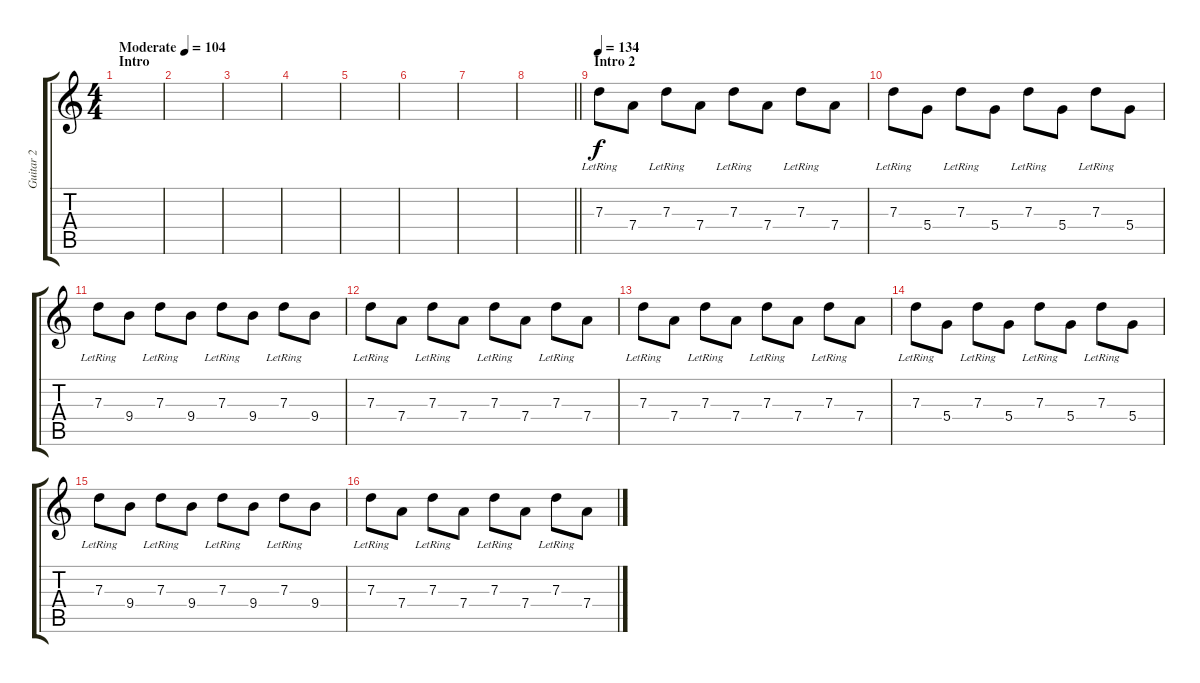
\track ("Guitar 2" "Guitar 2") {instrument overdrivenguitar}
\staff {score tabs}
\tuning (E4 B3 G3 D3 A2 E2) {hide}
\ts (4 4)
\section ("" "Intro")
\tempo (104 "Moderate")
\clef g2
\ks c
|
|
|
|
|
|
|
\barLineRight lightlight
|
\section ("" "Intro 2")
\tempo 134
7.3{lr}.8 7.4.8 7.3{lr}.8 7.4.8 7.3{lr}.8 7.4.8 7.3{lr}.8 7.4.8 |
7.3{lr}.8 5.4.8 7.3{lr}.8 5.4.8 7.3{lr}.8 5.4.8 7.3{lr}.8 5.4.8 |
7.3{lr}.8 9.4.8 7.3{lr}.8 9.4.8 7.3{lr}.8 9.4.8 7.3{lr}.8 9.4.8 |
7.3{lr}.8 7.4.8 7.3{lr}.8 7.4.8 7.3{lr}.8 7.4.8 7.3{lr}.8 7.4.8 |
7.3{lr}.8 7.4.8 7.3{lr}.8 7.4.8 7.3{lr}.8 7.4.8 7.3{lr}.8 7.4.8 |
7.3{lr}.8 5.4.8 7.3{lr}.8 5.4.8 7.3{lr}.8 5.4.8 7.3{lr}.8 5.4.8 |
7.3{lr}.8 9.4.8 7.3{lr}.8 9.4.8 7.3{lr}.8 9.4.8 7.3{lr}.8 9.4.8 |
7.3{lr}.8 7.4.8 7.3{lr}.8 7.4.8 7.3{lr}.8 7.4.8 7.3{lr}.8 7.4.8
